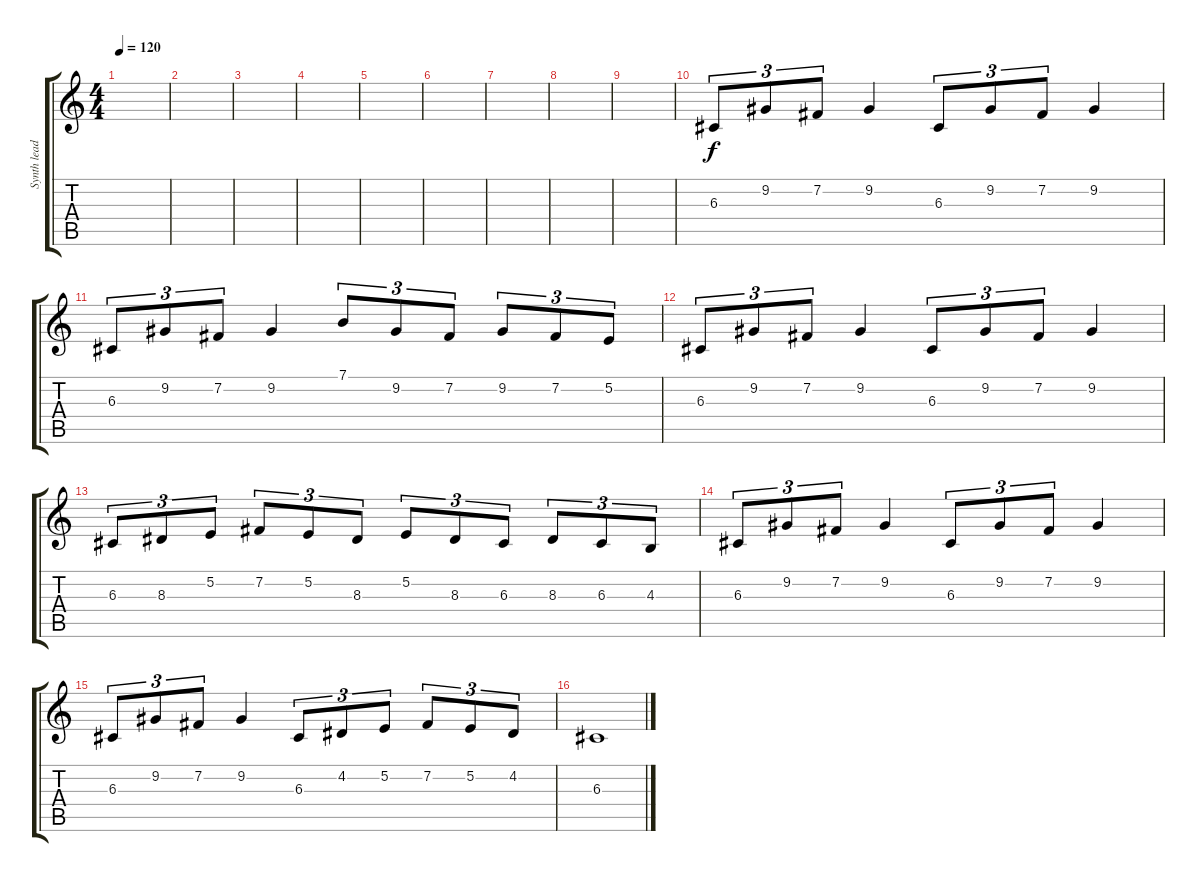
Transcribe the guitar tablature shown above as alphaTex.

\track ("Synth lead" "Synth lead") {instrument lead3calliope}
\staff {score tabs}
\tuning (E4 B3 G3 D3 A2 E2) {hide}
\ts (4 4)
\tempo 120
\clef g2
\ks c
|
|
|
|
|
|
|
|
|
6.3.8{tu (3 2) volume 16 instrument lead3calliope} 9.2.8{tu (3 2)} 7.2.8{tu (3 2)} 9.2.4 6.3.8{tu (3 2)} 9.2.8{tu (3 2)} 7.2.8{tu (3 2)} 9.2.4 |
6.3.8{tu (3 2)} 9.2.8{tu (3 2)} 7.2.8{tu (3 2)} 9.2.4 7.1.8{tu (3 2)} 9.2.8{tu (3 2)} 7.2.8{tu (3 2)} 9.2.8{tu (3 2)} 7.2.8{tu (3 2)} 5.2.8{tu (3 2)} |
6.3.8{tu (3 2)} 9.2.8{tu (3 2)} 7.2.8{tu (3 2)} 9.2.4 6.3.8{tu (3 2)} 9.2.8{tu (3 2)} 7.2.8{tu (3 2)} 9.2.4 |
6.3.8{tu (3 2)} 8.3.8{tu (3 2)} 5.2.8{tu (3 2)} 7.2.8{tu (3 2)} 5.2.8{tu (3 2)} 8.3.8{tu (3 2)} 5.2.8{tu (3 2)} 8.3.8{tu (3 2)} 6.3.8{tu (3 2)} 8.3.8{tu (3 2)} 6.3.8{tu (3 2)} 4.3.8{tu (3 2)} |
6.3.8{tu (3 2)} 9.2.8{tu (3 2)} 7.2.8{tu (3 2)} 9.2.4 6.3.8{tu (3 2)} 9.2.8{tu (3 2)} 7.2.8{tu (3 2)} 9.2.4 |
6.3.8{tu (3 2)} 9.2.8{tu (3 2)} 7.2.8{tu (3 2)} 9.2.4 6.3.8{tu (3 2)} 4.2.8{tu (3 2)} 5.2.8{tu (3 2)} 7.2.8{tu (3 2)} 5.2.8{tu (3 2)} 4.2.8{tu (3 2)} |
6.3.1
